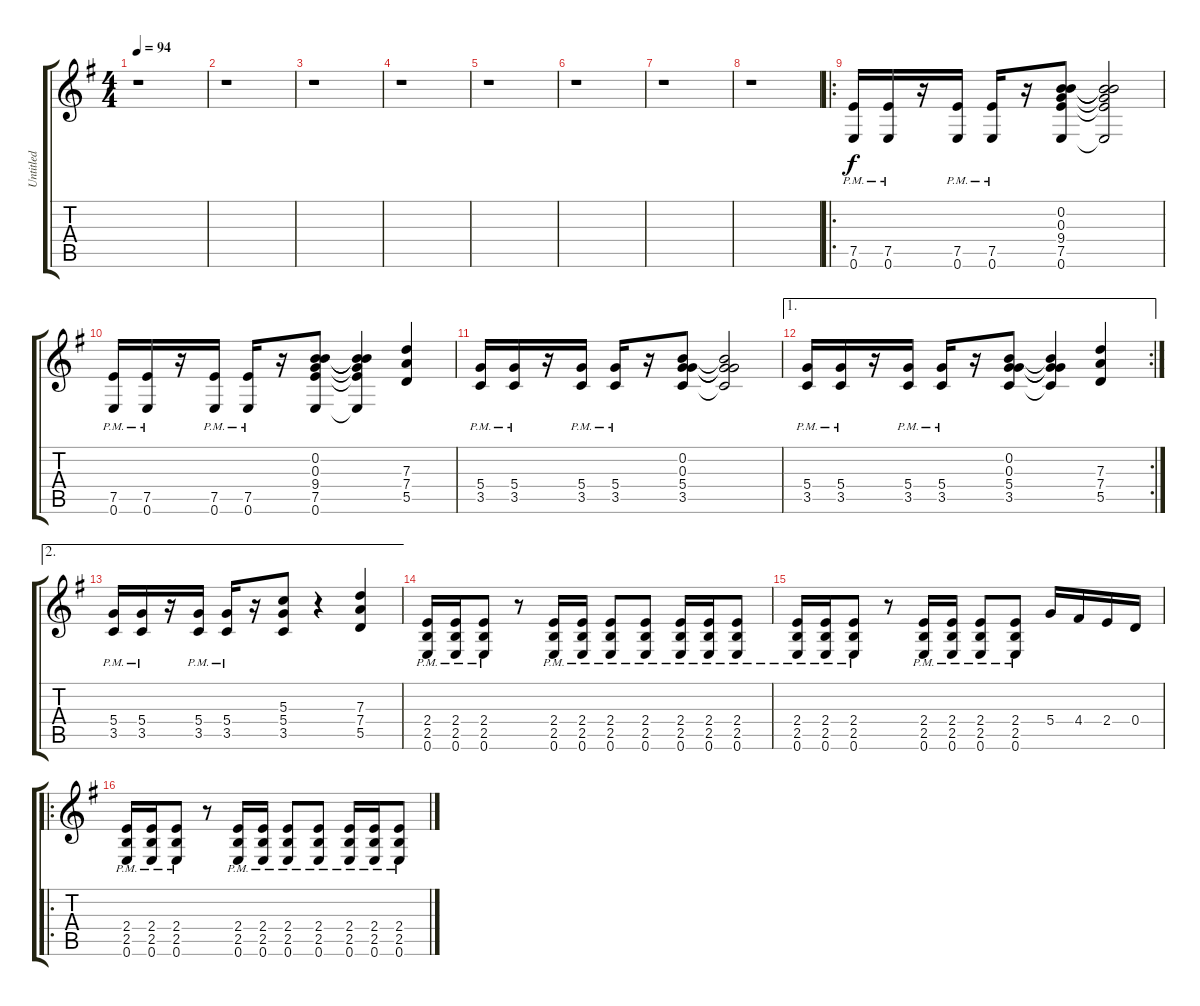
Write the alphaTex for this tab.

\track ("Untitled" "Untitled") {instrument distortionguitar}
\staff {score tabs}
\tuning (E4 B3 G3 D3 A2 E2) {hide}
\ts (4 4)
\tempo 94
\clef g2
\ks g
r.1{dy f instrument distortionguitar} |
r.1 |
r.1 |
r.1 |
r.1 |
r.1 |
r.1 |
r.1 |
\ro
(7.5{pm} 0.6{pm}).16 (7.5{pm} 0.6{pm}).16 r.16 (7.5{pm} 0.6{pm}).16 (7.5{pm} 0.6{pm}).16 r.16 (0.2 0.3 9.4 7.5 0.6).8 (0.2{t} 0.3{t} 9.4{t} 7.5{t} 0.6{t}).2 |
(7.5{pm} 0.6{pm}).16 (7.5{pm} 0.6{pm}).16 r.16 (7.5{pm} 0.6{pm}).16 (7.5{pm} 0.6{pm}).16 r.16 (0.2 0.3 9.4 7.5 0.6).8 (0.2{t} 0.3{t} 9.4{t} 7.5{t} 0.6{t}).4 (7.3 7.4 5.5).4 |
(5.4{pm} 3.5{pm}).16 (5.4{pm} 3.5{pm}).16 r.16 (5.4{pm} 3.5{pm}).16 (5.4{pm} 3.5{pm}).16 r.16 (0.2 0.3 5.4 3.5).8 (0.2{t} 0.3{t} 5.4{t} 3.5{t}).2 |
\ae 1
\rc 2
(5.4{pm} 3.5{pm}).16 (5.4{pm} 3.5{pm}).16 r.16 (5.4{pm} 3.5{pm}).16 (5.4{pm} 3.5{pm}).16 r.16 (0.2 0.3 5.4 3.5).8 (0.2{t} 0.3{t} 5.4{t} 3.5{t}).4 (7.3 7.4 5.5).4 |
\ae 2
(5.4{pm} 3.5{pm}).16 (5.4{pm} 3.5{pm}).16 r.16 (5.4{pm} 3.5{pm}).16 (5.4{pm} 3.5{pm}).16 r.16 (5.3 5.4 3.5).8 r.4 (7.3 7.4 5.5).4 |
(2.4{pm} 2.5{pm} 0.6{pm}).16 (2.4{pm} 2.5{pm} 0.6{pm}).16 (2.4{pm} 2.5{pm} 0.6{pm}).8 r.8 (2.4{pm} 2.5{pm} 0.6{pm}).16 (2.4{pm} 2.5{pm} 0.6{pm}).16 (2.4{pm} 2.5{pm} 0.6{pm}).8 (2.4{pm} 2.5{pm} 0.6{pm}).8 (2.4{pm} 2.5{pm} 0.6{pm}).16 (2.4{pm} 2.5{pm} 0.6{pm}).16 (2.4{pm} 2.5{pm} 0.6{pm}).8 |
(2.4{pm} 2.5{pm} 0.6{pm}).16 (2.4{pm} 2.5{pm} 0.6{pm}).16 (2.4{pm} 2.5{pm} 0.6{pm}).8 r.8 (2.4{pm} 2.5{pm} 0.6{pm}).16 (2.4{pm} 2.5{pm} 0.6{pm}).16 (2.4{pm} 2.5{pm} 0.6{pm}).8 (2.4{pm} 2.5{pm} 0.6{pm}).8 5.4.16 4.4.16 2.4.16 0.4.16 |
\ro
(2.4{pm} 2.5{pm} 0.6{pm}).16 (2.4{pm} 2.5{pm} 0.6{pm}).16 (2.4{pm} 2.5{pm} 0.6{pm}).8 r.8 (2.4{pm} 2.5{pm} 0.6{pm}).16 (2.4{pm} 2.5{pm} 0.6{pm}).16 (2.4{pm} 2.5{pm} 0.6{pm}).8 (2.4{pm} 2.5{pm} 0.6{pm}).8 (2.4{pm} 2.5{pm} 0.6{pm}).16 (2.4{pm} 2.5{pm} 0.6{pm}).16 (2.4{pm} 2.5{pm} 0.6{pm}).8
